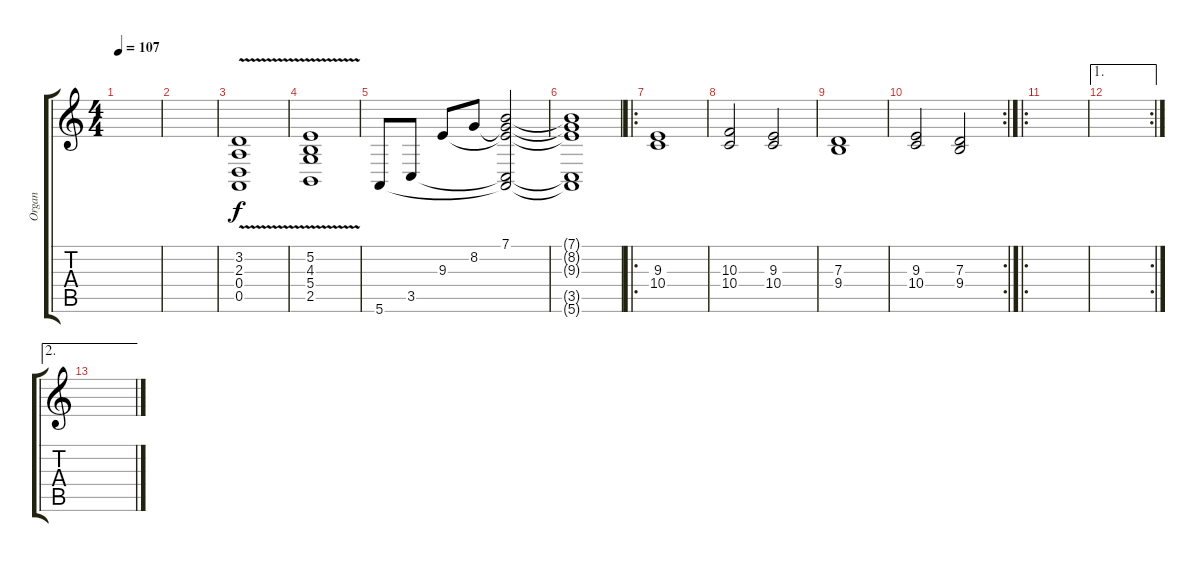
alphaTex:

\track ("Organ" "Organ") {instrument drawbarorgan}
\staff {score tabs}
\tuning (E4 B3 G3 D3 A2 E2) {hide}
\ts (4 4)
\tempo 107
\clef g2
\ks c
|
|
(3.2{v} 2.3{v} 0.4{v} 0.5{v}).1 |
(5.2{v} 4.3{v} 5.4{v} 2.5{v}).1 |
5.6.8 3.5.8 9.3.8 8.2.8 (7.1 8.2{t} 9.3{t} 3.5{t} 5.6{t}).2 |
(7.1{t} 8.2{t} 9.3{t} 3.5{t} 5.6{t}).1 |
\ro
(9.3 10.4).1 |
(10.3 10.4).2 (9.3 10.4).2 |
(7.3 9.4).1 |
\rc 2
(9.3 10.4).2 (7.3 9.4).2 |
\ro
|
\ae 1
\rc 2
|
\ae 2
